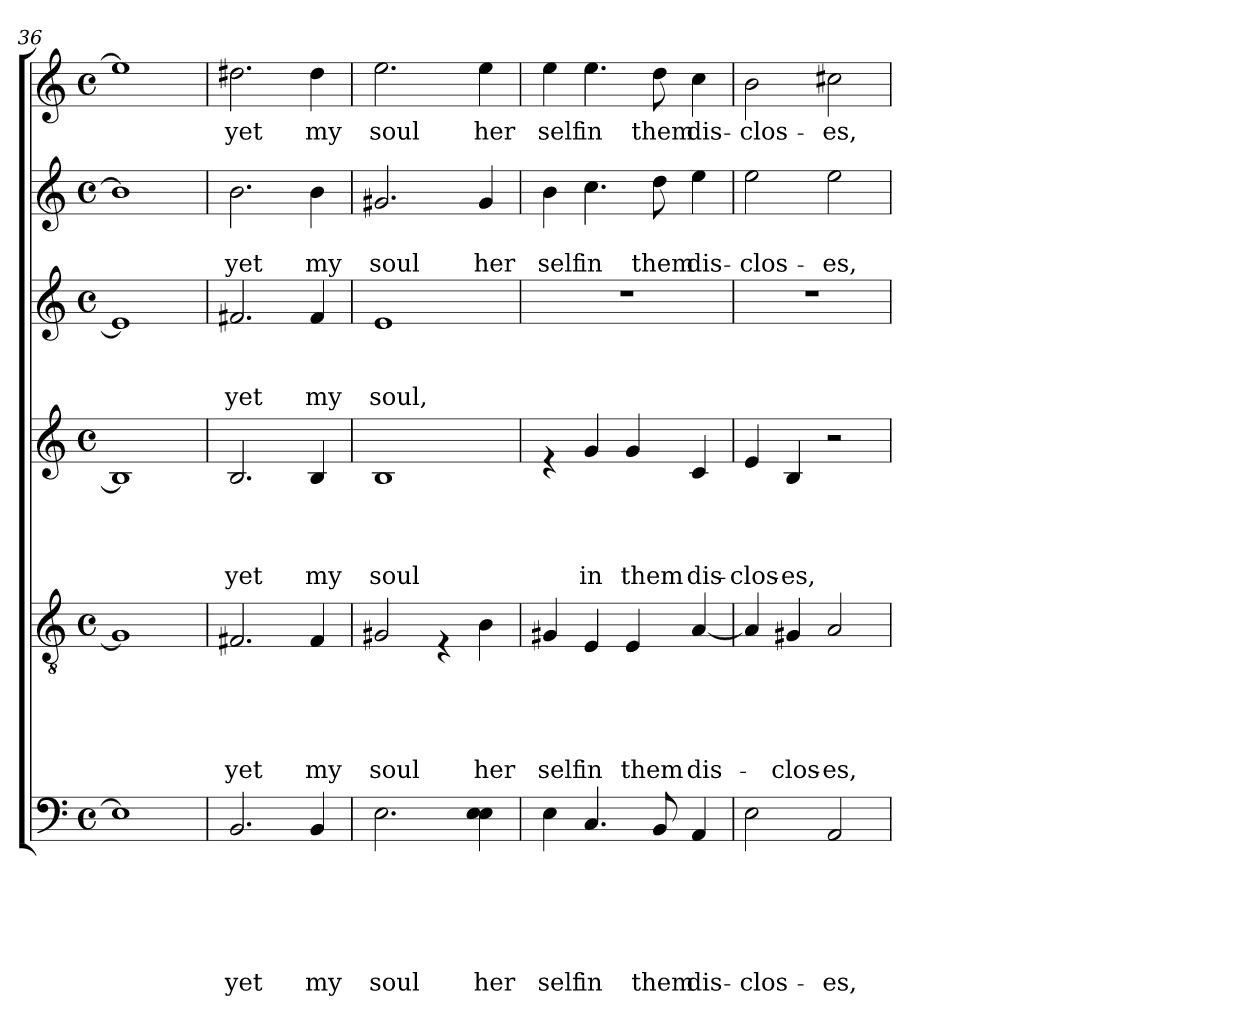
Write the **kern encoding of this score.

**kern	**text	**text	**text	**text	**text	**text	**kern	**text	**text	**text	**text	**text	**kern	**text	**text	**text	**text	**kern	**text	**text	**text	**kern	**text	**text	**kern	**text
*part6	*part6	*part6	*part6	*part6	*part6	*part6	*part5	*part5	*part5	*part5	*part5	*part5	*part4	*part4	*part4	*part4	*part4	*part3	*part3	*part3	*part3	*part2	*part2	*part2	*part1	*part1
*staff6	*staff6	*staff6	*staff6	*staff6	*staff6	*staff6	*staff5	*staff5	*staff5	*staff5	*staff5	*staff5	*staff4	*staff4	*staff4	*staff4	*staff4	*staff3	*staff3	*staff3	*staff3	*staff2	*staff2	*staff2	*staff1	*staff1
*clefF4	*	*	*	*	*	*	*clefGv2	*	*	*	*	*	*clefG2	*	*	*	*	*clefG2	*	*	*	*clefG2	*	*	*clefG2	*
*k[]	*	*	*	*	*	*	*k[]	*	*	*	*	*	*k[]	*	*	*	*	*k[]	*	*	*	*k[]	*	*	*k[]	*
*C:	*	*	*	*	*	*	*C:	*	*	*	*	*	*C:	*	*	*	*	*C:	*	*	*	*C:	*	*	*C:	*
*M4/4	*	*	*	*	*	*	*M4/4	*	*	*	*	*	*M4/4	*	*	*	*	*M4/4	*	*	*	*M4/4	*	*	*M4/4	*
*met(c)	*	*	*	*	*	*	*met(c)	*	*	*	*	*	*met(c)	*	*	*	*	*met(c)	*	*	*	*met(c)	*	*	*met(c)	*
=36	=36	=36	=36	=36	=36	=36	=36	=36	=36	=36	=36	=36	=36	=36	=36	=36	=36	=36	=36	=36	=36	=36	=36	=36	=36	=36
1E]	.	.	.	.	.	.	1G#]	.	.	.	.	.	1B]	.	.	.	.	1e]	.	.	.	1b]	.	.	1ee]	.
=37	=37	=37	=37	=37	=37	=37	=37	=37	=37	=37	=37	=37	=37	=37	=37	=37	=37	=37	=37	=37	=37	=37	=37	=37	=37	=37
!	!	!	!	!	!	!LO:LY:b	!	!	!	!	!	!LO:LY:b	!	!	!	!	!LO:LY:b	!	!	!	!LO:LY:b	!	!	!LO:LY:b	!	!LO:LY:b
2.BB/	.	.	.	.	.	-yet	2.F#X/	.	.	.	.	-yet	2.B/	.	.	.	-yet	2.f#X/	.	.	-yet	2.b\	.	-yet	2.dd#X\	-yet
!	!	!	!	!	!	!LO:LY:b	!	!	!	!	!	!LO:LY:b	!	!	!	!	!LO:LY:b	!	!	!	!LO:LY:b	!	!	!LO:LY:b	!	!LO:LY:b
4BB/	.	.	.	.	.	my	4F#/	.	.	.	.	my	4B/	.	.	.	my	4f#/	.	.	my	4b\	.	my	4dd#\	my
!!LO:LB:g=z
=38	=38	=38	=38	=38	=38	=38	=38	=38	=38	=38	=38	=38	=38	=38	=38	=38	=38	=38	=38	=38	=38	=38	=38	=38	=38	=38
!	!	!	!	!	!	!LO:LY:b	!	!	!	!	!	!LO:LY:b	!	!	!	!	!LO:LY:b	!	!	!	!LO:LY:b	!	!	!LO:LY:b	!	!LO:LY:b
2.E\	.	.	.	.	.	soul	2G#X/	.	.	.	.	soul	1B	.	.	.	soul	1e	.	.	soul,	2.g#X/	.	soul	2.ee\	soul
.	.	.	.	.	.	.	4rE	.	.	.	.	.	.	.	.	.	.	.	.	.	.	.	.	.	.	.
!	!	!	!	!	!	!LO:LY:b	!	!	!	!	!	!LO:LY:b	!	!	!	!	!	!	!	!	!	!	!	!LO:LY:b	!	!LO:LY:b
4E\ 4E\	.	.	.	.	.	her	4B\	.	.	.	.	her	.	.	.	.	.	.	.	.	.	4g#/	.	her	4ee\	her
=39	=39	=39	=39	=39	=39	=39	=39	=39	=39	=39	=39	=39	=39	=39	=39	=39	=39	=39	=39	=39	=39	=39	=39	=39	=39	=39
!	!	!	!	!	!	!LO:LY:b	!	!	!	!	!	!LO:LY:b	!	!	!	!	!	!	!	!	!	!	!	!LO:LY:b	!	!LO:LY:b
4E\	.	.	.	.	.	self	4G#X/	.	.	.	.	self	4re	.	.	.	.	1r	.	.	.	4b\	.	self	4ee\	self
!	!	!	!	!	!	!LO:LY:b	!	!	!	!	!	!LO:LY:b	!	!	!	!	!LO:LY:b	!	!	!	!	!	!	!LO:LY:b	!	!LO:LY:b
4.C/	.	.	.	.	.	in	4E/	.	.	.	.	in	4g/	.	.	.	in	.	.	.	.	4.cc\	.	in	4.ee\	in
!	!	!	!	!	!	!	!	!	!	!	!	!LO:LY:b	!	!	!	!	!LO:LY:b	!	!	!	!	!	!	!	!	!
.	.	.	.	.	.	.	4E/	.	.	.	.	them	4g/	.	.	.	them	.	.	.	.	.	.	.	.	.
!	!	!	!	!	!	!LO:LY:b	!	!	!	!	!	!	!	!	!	!	!	!	!	!	!	!	!	!LO:LY:b	!	!LO:LY:b
8BB/	.	.	.	.	.	them	.	.	.	.	.	.	.	.	.	.	.	.	.	.	.	8dd\	.	them	8dd\	them
!	!	!	!	!	!	!LO:LY:b	!	!	!	!	!	!LO:LY:b	!	!	!	!	!LO:LY:b	!	!	!	!	!	!	!LO:LY:b	!	!LO:LY:b
4AA/	.	.	.	.	.	dis-	[<4A/	.	.	.	.	dis-	4c/	.	.	.	dis-	.	.	.	.	4ee\	.	dis-	4cc\	dis-
=40	=40	=40	=40	=40	=40	=40	=40	=40	=40	=40	=40	=40	=40	=40	=40	=40	=40	=40	=40	=40	=40	=40	=40	=40	=40	=40
!	!	!	!	!	!	!LO:LY:b	!	!	!	!	!	!	!	!	!	!	!LO:LY:b	!	!	!	!	!	!	!LO:LY:b	!	!LO:LY:b
2E\	.	.	.	.	.	-clos-	4A/]	.	.	.	.	.	4e/	.	.	.	-clos-	1r	.	.	.	2ee\	.	-clos-	2b\	-clos-
!	!	!	!	!	!	!	!	!	!	!	!	!LO:LY:b	!	!	!	!	!LO:LY:b	!	!	!	!	!	!	!	!	!
.	.	.	.	.	.	.	4G#X/	.	.	.	.	-clos-	4B/	.	.	.	-es,	.	.	.	.	.	.	.	.	.
!	!	!	!	!	!	!LO:LY:b	!	!	!	!	!	!LO:LY:b	!	!	!	!	!	!	!	!	!	!	!	!LO:LY:b	!	!LO:LY:b
2AA/	.	.	.	.	.	-es,	2A/	.	.	.	.	-es,	2r	.	.	.	.	.	.	.	.	2ee\	.	-es,	2cc#X\	-es,
=	=	=	=	=	=	=	=	=	=	=	=	=	=	=	=	=	=	=	=	=	=	=	=	=	=	=
*-	*-	*-	*-	*-	*-	*-	*-	*-	*-	*-	*-	*-	*-	*-	*-	*-	*-	*-	*-	*-	*-	*-	*-	*-	*-	*-
